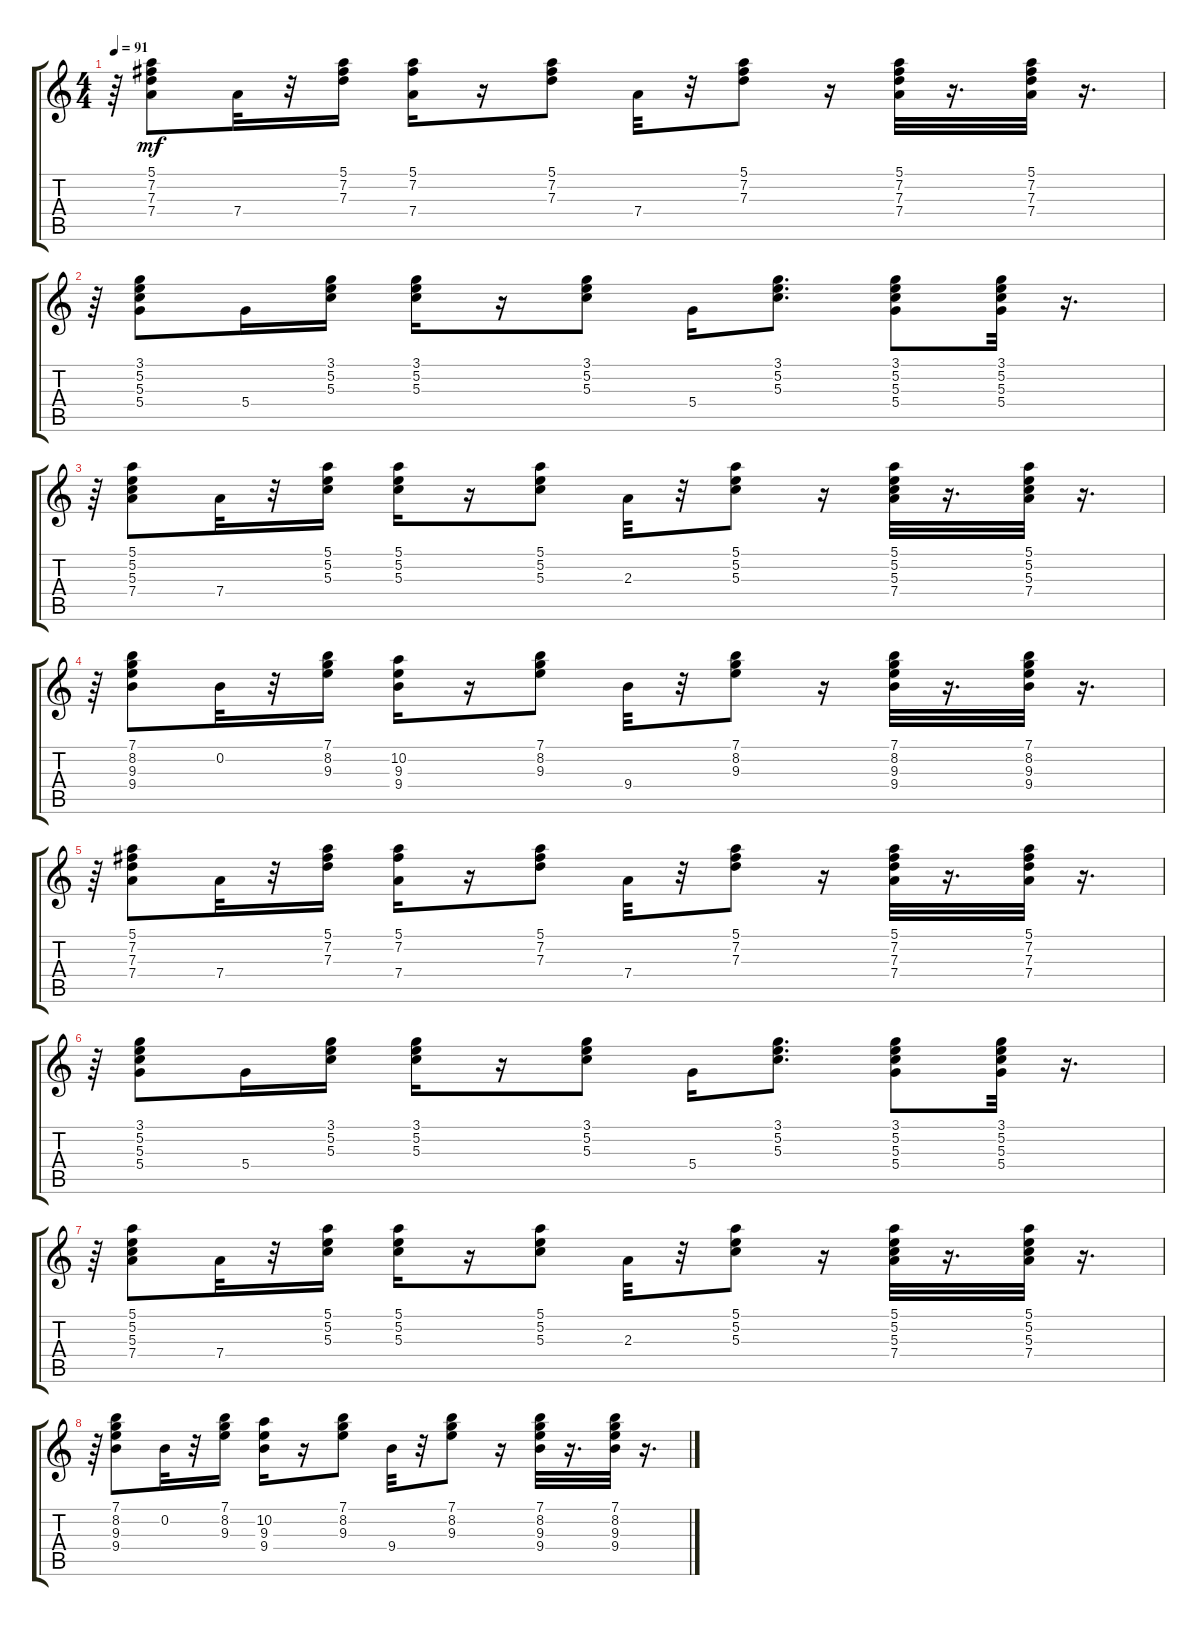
\track "" {instrument acousticguitarsteel}
\staff {score tabs}
\tuning (E4 B3 G3 D3 A2 E2) {hide}
\ts (4 4)
\tempo 91
\clef g2
\ks c
r.64{dy mf} (5.1 7.2 7.3 7.4).8 7.4.32 r.32 (5.1 7.2 7.3).16 (5.1 7.2 7.4).16 r.16 (5.1 7.2 7.3).8 7.4.32 r.32 (5.1 7.2 7.3).8 r.16 (5.1 7.2 7.3 7.4).32 r.16{d} (5.1 7.2 7.3 7.4).32 r.16{d} |
r.64 (3.1 5.2 5.3 5.4).8 5.4.16 (3.1 5.2 5.3).16 (3.1 5.2 5.3).16 r.16 (3.1 5.2 5.3).8 5.4.16 (3.1 5.2 5.3).8{d} (3.1 5.2 5.3 5.4).8 (3.1 5.2 5.3 5.4).32 r.16{d} |
r.64 (5.1 5.2 5.3 7.4).8 7.4.32 r.32 (5.1 5.2 5.3).16 (5.1 5.2 5.3).16 r.16 (5.1 5.2 5.3).8 2.3.32 r.32 (5.1 5.2 5.3).8 r.16 (5.1 5.2 5.3 7.4).32 r.16{d} (5.1 5.2 5.3 7.4).32 r.16{d} |
r.64 (7.1 8.2 9.3 9.4).8 0.2.32 r.32 (7.1 8.2 9.3).16 (10.2 9.3 9.4).16 r.16 (7.1 8.2 9.3).8 9.4.32 r.32 (7.1 8.2 9.3).8 r.16 (7.1 8.2 9.3 9.4).32 r.16{d} (7.1 8.2 9.3 9.4).32 r.16{d} |
r.64 (5.1 7.2 7.3 7.4).8 7.4.32 r.32 (5.1 7.2 7.3).16 (5.1 7.2 7.4).16 r.16 (5.1 7.2 7.3).8 7.4.32 r.32 (5.1 7.2 7.3).8 r.16 (5.1 7.2 7.3 7.4).32 r.16{d} (5.1 7.2 7.3 7.4).32 r.16{d} |
r.64 (3.1 5.2 5.3 5.4).8 5.4.16 (3.1 5.2 5.3).16 (3.1 5.2 5.3).16 r.16 (3.1 5.2 5.3).8 5.4.16 (3.1 5.2 5.3).8{d} (3.1 5.2 5.3 5.4).8 (3.1 5.2 5.3 5.4).32 r.16{d} |
r.64 (5.1 5.2 5.3 7.4).8 7.4.32 r.32 (5.1 5.2 5.3).16 (5.1 5.2 5.3).16 r.16 (5.1 5.2 5.3).8 2.3.32 r.32 (5.1 5.2 5.3).8 r.16 (5.1 5.2 5.3 7.4).32 r.16{d} (5.1 5.2 5.3 7.4).32 r.16{d} |
r.64 (7.1 8.2 9.3 9.4).8 0.2.32 r.32 (7.1 8.2 9.3).16 (10.2 9.3 9.4).16 r.16 (7.1 8.2 9.3).8 9.4.32 r.32 (7.1 8.2 9.3).8 r.16 (7.1 8.2 9.3 9.4).32 r.16{d} (7.1 8.2 9.3 9.4).32 r.16{d}
